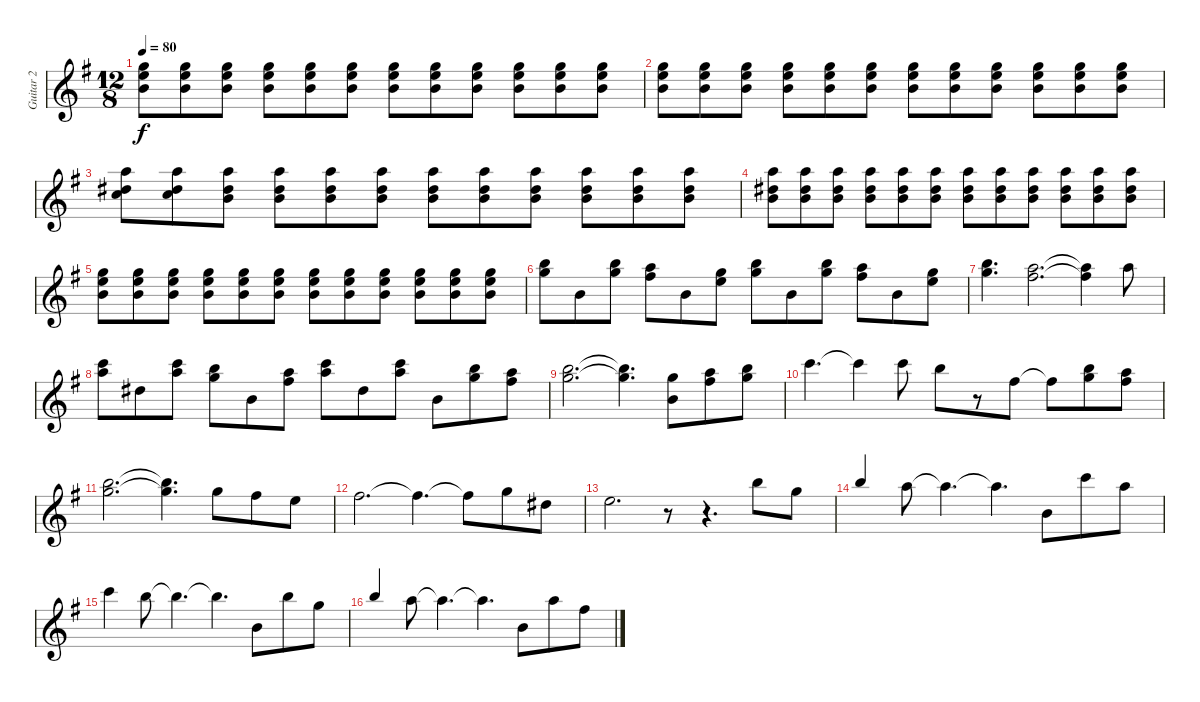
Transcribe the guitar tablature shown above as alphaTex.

\track ("Guitar 2" "Guitar 2") {instrument acousticguitarnylon}
\staff {score}
\tuning (E4 B3 G3 D3 A2 E2) {hide}
\ts (12 8)
\tempo 80
\clef g2
\ks g
(0.1 0.2 12.3).8{dy f} (0.1 0.2 12.3).8 (0.1 0.2 12.3).8 (0.1 0.2 12.3).8 (0.1 0.2 12.3).8 (0.1 0.2 12.3).8 (0.1 0.2 12.3).8 (0.1 0.2 12.3).8 (0.1 0.2 12.3).8 (0.1 0.2 12.3).8 (0.1 0.2 12.3).8 (0.1 0.2 12.3).8 |
(0.1 0.2 12.3).8 (0.1 0.2 12.3).8 (0.1 0.2 12.3).8 (0.1 0.2 12.3).8 (0.1 0.2 12.3).8 (0.1 0.2 12.3).8 (0.1 0.2 12.3).8 (0.1 0.2 12.3).8 (0.1 0.2 12.3).8 (0.1 0.2 12.3).8 (0.1 0.2 12.3).8 (0.1 0.2 12.3).8 |
(5.1 1.2 8.3).8 (5.1 1.2 8.3).8 (5.1 0.2 8.3).8 (5.1 0.2 8.3).8 (5.1 0.2 8.3).8 (5.1 0.2 8.3).8 (5.1 0.2 8.3).8 (5.1 0.2 8.3).8 (5.1 0.2 8.3).8 (5.1 0.2 8.3).8 (5.1 0.2 8.3).8 (5.1 0.2 8.3).8 |
(5.1 0.2 8.3).8 (5.1 0.2 8.3).8 (5.1 0.2 8.3).8 (5.1 0.2 8.3).8 (5.1 0.2 8.3).8 (5.1 0.2 8.3).8 (5.1 0.2 8.3).8 (5.1 0.2 8.3).8 (5.1 0.2 8.3).8 (5.1 0.2 8.3).8 (5.1 0.2 8.3).8 (5.1 0.2 8.3).8 |
(0.1 0.2 12.3).8 (0.1 0.2 12.3).8 (0.1 0.2 12.3).8 (0.1 0.2 12.3).8 (0.1 0.2 12.3).8 (0.1 0.2 12.3).8 (0.1 0.2 12.3).8 (0.1 0.2 12.3).8 (0.1 0.2 12.3).8 (0.1 0.2 12.3).8 (0.1 0.2 12.3).8 (0.1 0.2 12.3).8 |
(3.1 12.2).8 0.2.8 (3.1 12.2).8 (2.1 10.2).8 0.2.8 (0.1 8.2).8 (3.1 12.2).8 0.2.8 (3.1 12.2).8 (2.1 10.2).8 0.2.8 (0.1 8.2).8 |
(3.1 12.2).4{d} (2.1 10.2).2{d} (2.1{t} 10.2{t}).4 5.1.8 |
(5.1 13.2).8 4.2.8 (5.1 13.2).8 (3.1 12.2).8 0.2.8 (2.1 10.2).8 (5.1 13.2).8 4.2.8 (5.1 13.2).8 0.2.8 (3.1 12.2).8 (2.1 10.2).8 |
(7.1 8.2).2{d} (7.1{t} 8.2{t}).4{d} (3.1 0.2).8 (2.1 10.2).8 (3.1 12.2).8 |
13.2.4{d} 13.2{t}.4 8.1.8 7.1.8 r.8 2.1.8 2.1{t}.8 (3.1 12.2).8 (2.1 10.2).8 |
(3.1 12.2).2{d} (3.1{t} 12.2{t}).4{d} 3.1.8 2.1.8 0.1.8 |
2.1.2{d} 2.1{t}.4{d} 2.1{t}.8 3.1.8 4.2.8 |
0.1.2{d} r.8 r.4{d} 7.1.8 3.1.8 |
12.2.4{beam Up} 5.1.8 5.1{t}.4{d} 5.1{t}.4{d} 0.2.8 13.2.8 5.1.8 |
13.2.4 7.1.8 7.1{t}.4{d} 7.1{t}.4{d} 0.2.8 7.1.8 3.1.8 |
12.2.4{beam Up} 10.2.8 10.2{t}.4{d} 10.2{t}.4{d} 0.2.8 5.1.8 2.1.8
